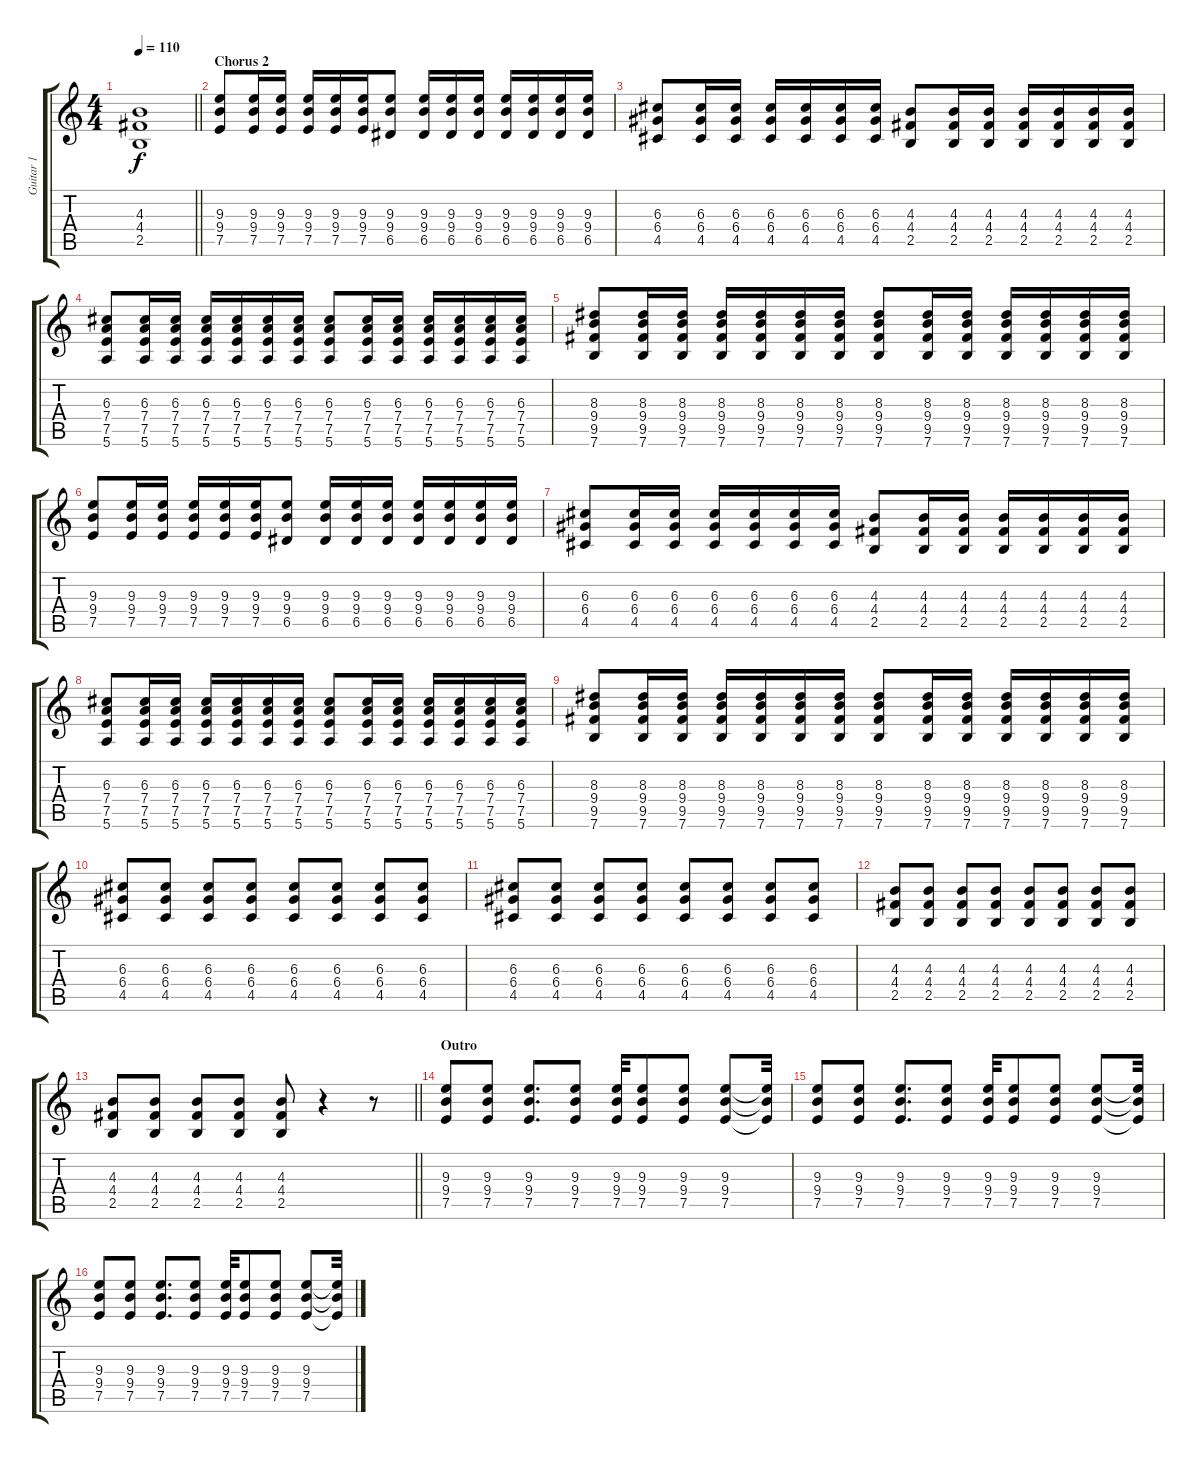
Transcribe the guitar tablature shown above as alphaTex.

\track ("Guitar 1" "Guitar 1") {instrument acousticguitarsteel}
\staff {score tabs}
\tuning (E4 B3 G3 D3 A2 E2) {hide}
\ts (4 4)
\tempo 110
\clef g2
\barLineRight lightlight
\ks c
(4.3{t} 4.4{t} 2.5{t}).1{dy f} |
\section ("" "Chorus 2")
(9.3 9.4 7.5).8 (9.3 9.4 7.5).16 (9.3 9.4 7.5).16 (9.3 9.4 7.5).16 (9.3 9.4 7.5).16 (9.3 9.4 7.5).16 (9.3 9.4 6.5).8 (9.3 9.4 6.5).16 (9.3 9.4 6.5).16 (9.3 9.4 6.5).16 (9.3 9.4 6.5).16 (9.3 9.4 6.5).16 (9.3 9.4 6.5).16 (9.3 9.4 6.5).16 |
(6.3 6.4 4.5).8 (6.3 6.4 4.5).16 (6.3 6.4 4.5).16 (6.3 6.4 4.5).16 (6.3 6.4 4.5).16 (6.3 6.4 4.5).16 (6.3 6.4 4.5).16 (4.3 4.4 2.5).8 (4.3 4.4 2.5).16 (4.3 4.4 2.5).16 (4.3 4.4 2.5).16 (4.3 4.4 2.5).16 (4.3 4.4 2.5).16 (4.3 4.4 2.5).16 |
(6.3 7.4 7.5 5.6).8 (6.3 7.4 7.5 5.6).16 (6.3 7.4 7.5 5.6).16 (6.3 7.4 7.5 5.6).16 (6.3 7.4 7.5 5.6).16 (6.3 7.4 7.5 5.6).16 (6.3 7.4 7.5 5.6).16 (6.3 7.4 7.5 5.6).8 (6.3 7.4 7.5 5.6).16 (6.3 7.4 7.5 5.6).16 (6.3 7.4 7.5 5.6).16 (6.3 7.4 7.5 5.6).16 (6.3 7.4 7.5 5.6).16 (6.3 7.4 7.5 5.6).16 |
(8.3 9.4 9.5 7.6).8 (8.3 9.4 9.5 7.6).16 (8.3 9.4 9.5 7.6).16 (8.3 9.4 9.5 7.6).16 (8.3 9.4 9.5 7.6).16 (8.3 9.4 9.5 7.6).16 (8.3 9.4 9.5 7.6).16 (8.3 9.4 9.5 7.6).8 (8.3 9.4 9.5 7.6).16 (8.3 9.4 9.5 7.6).16 (8.3 9.4 9.5 7.6).16 (8.3 9.4 9.5 7.6).16 (8.3 9.4 9.5 7.6).16 (8.3 9.4 9.5 7.6).16 |
(9.3 9.4 7.5).8 (9.3 9.4 7.5).16 (9.3 9.4 7.5).16 (9.3 9.4 7.5).16 (9.3 9.4 7.5).16 (9.3 9.4 7.5).16 (9.3 9.4 6.5).8 (9.3 9.4 6.5).16 (9.3 9.4 6.5).16 (9.3 9.4 6.5).16 (9.3 9.4 6.5).16 (9.3 9.4 6.5).16 (9.3 9.4 6.5).16 (9.3 9.4 6.5).16 |
(6.3 6.4 4.5).8 (6.3 6.4 4.5).16 (6.3 6.4 4.5).16 (6.3 6.4 4.5).16 (6.3 6.4 4.5).16 (6.3 6.4 4.5).16 (6.3 6.4 4.5).16 (4.3 4.4 2.5).8 (4.3 4.4 2.5).16 (4.3 4.4 2.5).16 (4.3 4.4 2.5).16 (4.3 4.4 2.5).16 (4.3 4.4 2.5).16 (4.3 4.4 2.5).16 |
(6.3 7.4 7.5 5.6).8 (6.3 7.4 7.5 5.6).16 (6.3 7.4 7.5 5.6).16 (6.3 7.4 7.5 5.6).16 (6.3 7.4 7.5 5.6).16 (6.3 7.4 7.5 5.6).16 (6.3 7.4 7.5 5.6).16 (6.3 7.4 7.5 5.6).8 (6.3 7.4 7.5 5.6).16 (6.3 7.4 7.5 5.6).16 (6.3 7.4 7.5 5.6).16 (6.3 7.4 7.5 5.6).16 (6.3 7.4 7.5 5.6).16 (6.3 7.4 7.5 5.6).16 |
(8.3 9.4 9.5 7.6).8 (8.3 9.4 9.5 7.6).16 (8.3 9.4 9.5 7.6).16 (8.3 9.4 9.5 7.6).16 (8.3 9.4 9.5 7.6).16 (8.3 9.4 9.5 7.6).16 (8.3 9.4 9.5 7.6).16 (8.3 9.4 9.5 7.6).8 (8.3 9.4 9.5 7.6).16 (8.3 9.4 9.5 7.6).16 (8.3 9.4 9.5 7.6).16 (8.3 9.4 9.5 7.6).16 (8.3 9.4 9.5 7.6).16 (8.3 9.4 9.5 7.6).16 |
(6.3 6.4 4.5).8 (6.3 6.4 4.5).8 (6.3 6.4 4.5).8 (6.3 6.4 4.5).8 (6.3 6.4 4.5).8 (6.3 6.4 4.5).8 (6.3 6.4 4.5).8 (6.3 6.4 4.5).8 |
(6.3 6.4 4.5).8 (6.3 6.4 4.5).8 (6.3 6.4 4.5).8 (6.3 6.4 4.5).8 (6.3 6.4 4.5).8 (6.3 6.4 4.5).8 (6.3 6.4 4.5).8 (6.3 6.4 4.5).8 |
(4.3 4.4 2.5).8 (4.3 4.4 2.5).8 (4.3 4.4 2.5).8 (4.3 4.4 2.5).8 (4.3 4.4 2.5).8 (4.3 4.4 2.5).8 (4.3 4.4 2.5).8 (4.3 4.4 2.5).8 |
\barLineRight lightlight
(4.3 4.4 2.5).8 (4.3 4.4 2.5).8 (4.3 4.4 2.5).8 (4.3 4.4 2.5).8 (4.3 4.4 2.5).8 r.4 r.8 |
\section ("" "Outro")
(9.3 9.4 7.5).8 (9.3 9.4 7.5).8 (9.3 9.4 7.5).8{d} (9.3 9.4 7.5).8 (9.3 9.4 7.5).32 (9.3 9.4 7.5).8 (9.3 9.4 7.5).8 (9.3 9.4 7.5).8 (9.3{t} 9.4{t} 7.5{t}).32 |
(9.3 9.4 7.5).8 (9.3 9.4 7.5).8 (9.3 9.4 7.5).8{d} (9.3 9.4 7.5).8 (9.3 9.4 7.5).32 (9.3 9.4 7.5).8 (9.3 9.4 7.5).8 (9.3 9.4 7.5).8 (9.3{t} 9.4{t} 7.5{t}).32 |
(9.3 9.4 7.5).8 (9.3 9.4 7.5).8 (9.3 9.4 7.5).8{d} (9.3 9.4 7.5).8 (9.3 9.4 7.5).32 (9.3 9.4 7.5).8 (9.3 9.4 7.5).8 (9.3 9.4 7.5).8 (9.3{t} 9.4{t} 7.5{t}).32
